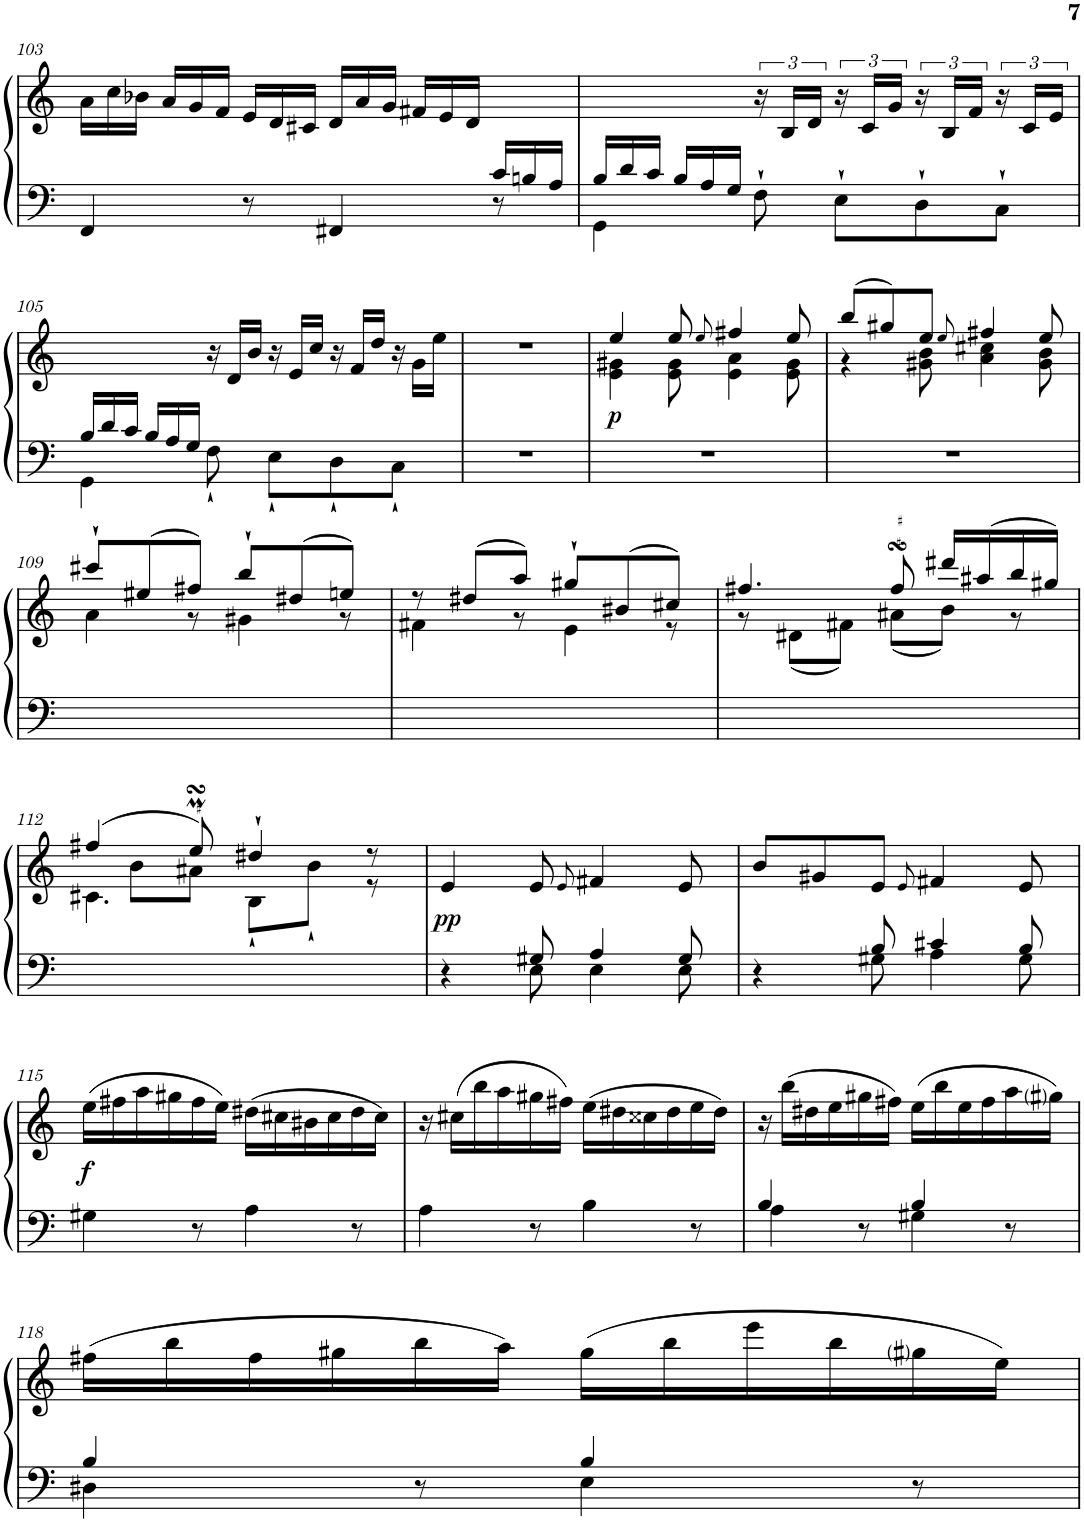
**kern	**kern	**dynam
*part1	*part1	*part1
*staff2	*staff1	*staff1/2
*I"Фортепиано	*	*
!!LO:PB:g=z
*clefF4	*clefG2	*
*k[]	*k[]	*
*M6/8	*M6/8	*
=103	=103	=103
*^	*	*
*	*	*Xtuplet	*
8ryy	4FF/	24a\LL	.
.	.	24cc\	.
.	.	24b-X\JJ	.
.	.	24a/LL	.
.	.	24g/	.
.	.	24f/JJ	.
.	8r	24e/LL	.
.	.	24d/	.
.	.	24c#X/JJ	.
.	4FF#X/	24d/LL	.
.	.	24a/	.
.	.	24g/JJ	.
.	.	24f#X/LL	.
.	.	24e/	.
.	.	24d/JJ	.
*Xtuplet	*	*	*
24c/LL	8r	8ryy	.
24Bn/	.	.	.
24A/JJ	.	.	.
=104	=104	=104	=104
24B/LL	4GG\	4ryy	.
24d/	.	.	.
24c/JJ	.	.	.
24B/LL	.	.	.
24A/	.	.	.
24G/JJ	.	.	.
*	*	*tuplet	*
2ryy	8F`\	24r	.
.	.	24B/LL	.
.	.	24d/JJ	.
.	8E`\L	24r	.
.	.	24c/LL	.
.	.	24g/JJ	.
.	8D`\	24r	.
.	.	24B/LL	.
.	.	24f/JJ	.
.	8C`\J	24r	.
.	.	24c/LL	.
.	.	24e/JJ	.
!!LO:LB:g=z
=105	=105	=105	=105
*	*^	*	*
24B/LL	2.ryy	4GG\	4ryy	.
24d/	.	.	.	.
24c/JJ	.	.	.	.
24B/LL	.	.	.	.
24A/	.	.	.	.
24G/JJ	.	.	.	.
*	*	*	*Xtuplet	*
2ryy	.	8F`\	24r	.
.	.	.	24d/LL	.
.	.	.	24b/JJ	.
.	.	8E`\L	24r	.
.	.	.	24e/LL	.
.	.	.	24cc/JJ	.
.	.	8D`\	24r	.
.	.	.	24f/LL	.
.	.	.	24dd/JJ	.
.	.	8C`\J	24r	.
.	.	.	24g\LL	.
.	.	.	24ee\JJ	.
*v	*v	*v	*	*
=106	=106	=106
2.r	2.r	.
=107	=107	=107
*	*^	*
!	!	!	!LO:DY:b
2.r	4ee/	4e\ 4g#X\	p
.	8ee/	8e\ 8g#\	.
.	8qee/	.	.
.	4ff#X/	4e\ 4a\	.
.	8ee/	8e\ 8g#\	.
=108	=108	=108	=108
2.r	(>8bb/L	4r	.
.	8gg#X/)	.	.
.	8ee/J	8g#X\ 8b\	.
.	8qee/	.	.
.	4ff#X/	4a\ 4cc#X\	.
.	8ee/	8g#\ 8b\	.
!!LO:LB:g=z	!!
=109	=109	=109	=109
2.ryy	8ccc#X`/L	4a\	.
.	(>8ee#X/	.	.
.	8ff#X/J)	8r	.
.	8bb`/L	4g#X\	.
.	(>8dd#X/	.	.
.	8een/J)	8r	.
=110	=110	=110	=110
2.ryy	8r	4f#X\	.
.	(>8dd#X/L	.	.
.	8aa/J)	8r	.
.	8gg#X`/L	4e\	.
.	(>8b#X/	.	.
.	8cc#X/J)	8r	.
=111	=111	=111	=111
2.ryy	4.ff#X/	8r	.
.	.	(<8d#X\L	.
.	.	8f#X\J)	.
.	8ff#sSsS/	(<8a#X\L	.
.	16ddd#X/LL	8b\J)	.
.	(>16aa#X/	.	.
.	16bb/	8r	.
.	16gg#X/JJ)	.	.
!!LO:LB:g=z
=112	=112	=112	=112
*	*	*^	*
2.ryy	(>4ff#X/	4.c#X\	8ryy	.
.	.	.	8b\L	.
.	8eemsSsS/)	.	8a#X\J	.
.	4dd#X`/	8B`\L	4.ryy	.
.	.	8b`\J	.	.
.	8r	8r	.	.
*	*	*v	*v	*
=113	=113	=113	=113
*^	*	*	*
!	!	!	!	!LO:DY:b
*	*	*v	*v	*
4r	4ryy	4e/	pp
8G#X/	8E\	8e/	.
.	.	8qe/	.
4A/	4E\	4f#X/	.
8G#/	8E\	8e/	.
=114	=114	=114	=114
4r	4ryy	8b/L	.
.	.	8g#X/	.
8B/	8G#X\	8e/J	.
.	.	8qe/	.
4c#X/	4A\	4f#X/	.
8B/	8G#\	8e/	.
!!LO:LB:g=z
=115	=115	=115	=115
!	!	!	!LO:DY:b
*v	*v	*	*
4G#X\	(>16ee\LL	f
.	16ff#X\	.
.	16aa\	.
.	16gg#X\	.
8r	16ff#\	.
.	16ee\JJ)	.
4A\	(>16dd#X\LL	.
.	16cc#X\	.
.	16b#X\	.
.	16cc#\	.
8r	16dd#\	.
.	16cc#\JJ)	.
=116	=116	=116
4A\	16r	.
.	(>16cc#X\LL	.
.	16bb\	.
.	16aa\	.
8r	16gg#X\	.
.	16ff#X\JJ)	.
4B\	(>16ee\LL	.
.	16dd#X\	.
.	16cc##X\	.
.	16dd#\	.
8r	16ee\	.
.	16dd#\JJ)	.
=117	=117	=117
*^	*	*
4B/	4A\	16r	.
.	.	(>16bb\LL	.
.	.	16dd#X\	.
.	.	16ee\	.
8r	8ryy	16gg#X\	.
.	.	16ff#X\JJ)	.
4B/	4G#X\	(>16ee\LL	.
.	.	16bb\	.
.	.	16ee\	.
.	.	16ff#\	.
8r	8ryy	16aa\	.
.	.	16gg#i\JJ)	.
!!LO:LB:g=z
=118	=118	=118	=118
4B/	4D#X\	(>16ff#X\LL	.
.	.	16bb\	.
.	.	16ff#\	.
.	.	16gg#X\	.
8r	8ryy	16bb\	.
.	.	16aa\JJ)	.
4B/	4E\	(>16gg#\LL	.
.	.	16bb\	.
.	.	16eee\	.
.	.	16bb\	.
8r	8ryy	16gg#i\	.
.	.	16ee\JJ)	.
*v	*v	*	*
=	=	=
*-	*-	*-
